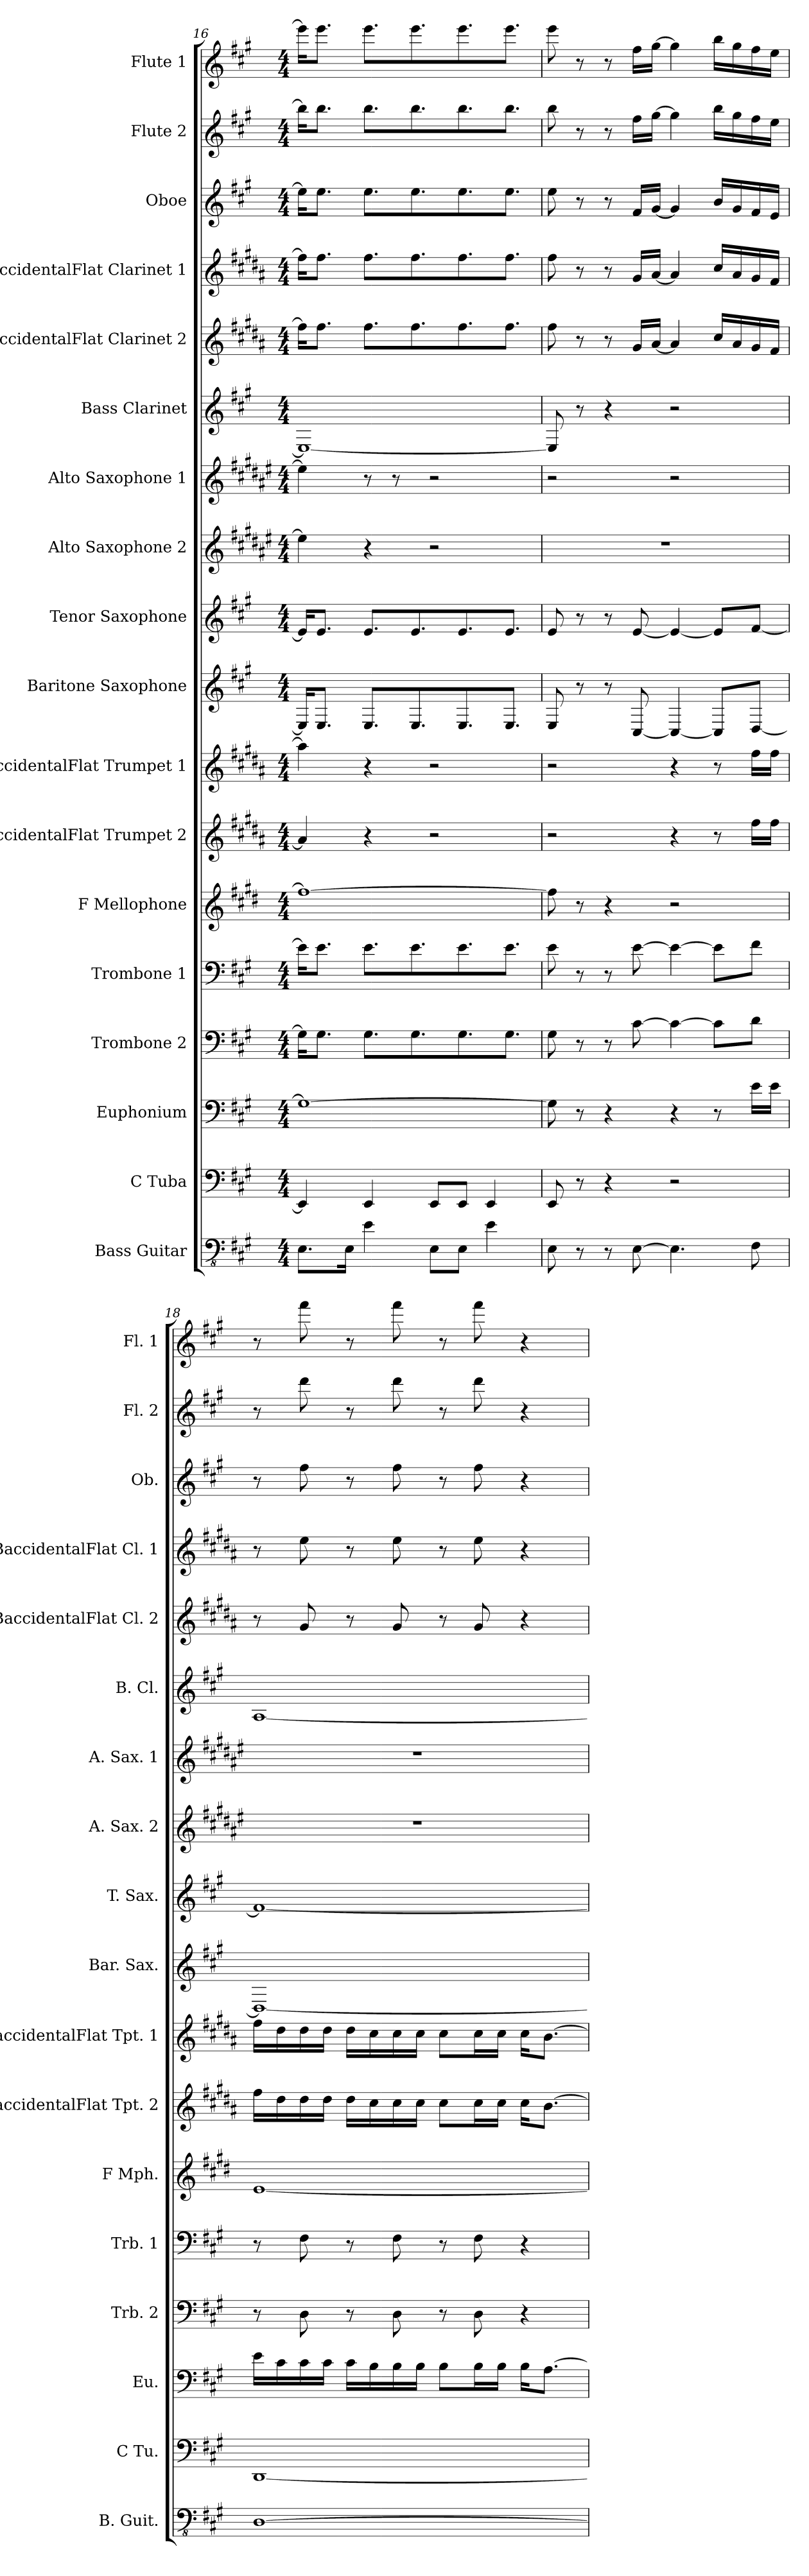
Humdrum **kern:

**kern	**kern	**kern	**kern	**kern	**kern	**kern	**kern	**kern	**kern	**kern	**kern	**kern	**kern	**kern	**kern	**kern	**kern
*part18	*part17	*part16	*part15	*part14	*part13	*part12	*part11	*part10	*part9	*part8	*part7	*part6	*part5	*part4	*part3	*part2	*part1
*staff18	*staff17	*staff16	*staff15	*staff14	*staff13	*staff12	*staff11	*staff10	*staff9	*staff8	*staff7	*staff6	*staff5	*staff4	*staff3	*staff2	*staff1
*I"Bass Guitar	*I"C Tuba	*I"Euphonium	*I"Trombone 2	*I"Trombone 1	*I"F Mellophone	*I"BaccidentalFlat Trumpet 2	*I"BaccidentalFlat Trumpet 1	*I"Baritone Saxophone	*I"Tenor Saxophone	*I"Alto Saxophone 2	*I"Alto Saxophone 1	*I"Bass Clarinet	*I"BaccidentalFlat Clarinet 2	*I"BaccidentalFlat Clarinet 1	*I"Oboe	*I"Flute 2	*I"Flute 1
*I'B. Guit.	*I'C Tu.	*I'Eu.	*I'Trb. 2	*I'Trb. 1	*I'F Mph.	*I'BaccidentalFlat Tpt. 2	*I'BaccidentalFlat Tpt. 1	*I'Bar. Sax.	*I'T. Sax.	*I'A. Sax. 2	*I'A. Sax. 1	*I'B. Cl.	*I'BaccidentalFlat Cl. 2	*I'BaccidentalFlat Cl. 1	*I'Ob.	*I'Fl. 2	*I'Fl. 1
!!LO:PB:g=z
*clefFv4	*clefF4	*clefF4	*clefF4	*clefF4	*clefG2	*clefG2	*clefG2	*clefG2	*clefG2	*clefG2	*clefG2	*clefG2	*clefG2	*clefG2	*clefG2	*clefG2	*clefG2
*	*	*	*	*	*ITrd4c7	*ITrd1c2	*ITrd1c2	*ITrd12c21	*ITrd8c14	*ITrd5c9	*ITrd5c9	*ITrd8c14	*ITrd1c2	*ITrd1c2	*	*	*
*k[f#c#g#]	*k[f#c#g#]	*k[f#c#g#]	*k[f#c#g#]	*k[f#c#g#]	*k[f#c#g#]	*k[f#c#g#]	*k[f#c#g#]	*k[f#c#g#]	*k[f#c#g#]	*k[f#c#g#]	*k[f#c#g#]	*k[f#c#g#]	*k[f#c#g#]	*k[f#c#g#]	*k[f#c#g#]	*k[f#c#g#]	*k[f#c#g#]
*M4/4	*M4/4	*M4/4	*M4/4	*M4/4	*M4/4	*M4/4	*M4/4	*M4/4	*M4/4	*M4/4	*M4/4	*M4/4	*M4/4	*M4/4	*M4/4	*M4/4	*M4/4
=16	=16	=16	=16	=16	=16	=16	=16	=16	=16	=16	=16	=16	=16	=16	=16	=16	=16
8.EE\L	4EE/]	1G#_	16G#\KL]	16e\KL]	1b_	4g#/]	4gg#\]	16EE/KL]	16E/KL]	4g#\]	4g#\]	1EE_	16ee\KL]	16ee\KL]	16ee\KL]	16bb\KL]	16eee\KL]
.	.	.	8.G#\J	8.e\J	.	.	.	8.EE/J	8.E/J	.	.	.	8.ee\J	8.ee\J	8.ee\J	8.bb\J	8.eee\J
16EE\Jk	.	.	.	.	.	.	.	.	.	.	.	.	.	.	.	.	.
4E\	4EE/	.	8.G#\L	8.e\L	.	4r	4r	8.EE/L	8.E/L	4r	8r	.	8.ee\L	8.ee\L	8.ee\L	8.bb\L	8.eee\L
.	.	.	.	.	.	.	.	.	.	.	8r	.	.	.	.	.	.
.	.	.	8.G#\	8.e\	.	.	.	8.EE/	8.E/	.	.	.	8.ee\	8.ee\	8.ee\	8.bb\	8.eee\
8EE\L	8EE/L	.	.	.	.	2r	2r	.	.	2r	2r	.	.	.	.	.	.
8EE\J	8EE/J	.	8.G#\	8.e\	.	.	.	8.EE/	8.E/	.	.	.	8.ee\	8.ee\	8.ee\	8.bb\	8.eee\
4E\	4EE/	.	.	.	.	.	.	.	.	.	.	.	.	.	.	.	.
.	.	.	8.G#\J	8.e\J	.	.	.	8.EE/J	8.E/J	.	.	.	8.ee\J	8.ee\J	8.ee\J	8.bb\J	8.eee\J
=17	=17	=17	=17	=17	=17	=17	=17	=17	=17	=17	=17	=17	=17	=17	=17	=17	=17
8EE\	8EE/	8G#\]	8G#\	8e\	8b\]	2r	2r	8EE/	8E/	1r	2r	8EE/]	8ee\	8ee\	8ee\	8bb\	8eee\
8r	8r	8r	8r	8r	8r	.	.	8r	8r	.	.	8r	8r	8r	8r	8r	8r
8r	4r	4r	8r	8r	4r	.	.	8r	8r	.	.	4r	8r	8r	8r	8r	8r
[8EE\	.	.	[8c#\	[8e\	.	.	.	[8CC#/	[8E/	.	.	.	16f#/LL	16f#/LL	16f#/LL	16ff#\LL	16ff#\LL
.	.	.	.	.	.	.	.	.	.	.	.	.	[16g#/JJ	[16g#/JJ	[16g#/JJ	[16gg#\JJ	[16gg#\JJ
4.EE\]	2r	4r	4c#\_	4e\_	2r	4r	4r	4CC#/_	4E/_	.	2r	2r	4g#/]	4g#/]	4g#/]	4gg#\]	4gg#\]
.	.	8r	8c#\L]	8e\L]	.	8r	8r	8CC#/L]	8E/L]	.	.	.	16b/LL	16b/LL	16b/LL	16bb\LL	16bb\LL
.	.	.	.	.	.	.	.	.	.	.	.	.	16g#/	16g#/	16g#/	16gg#\	16gg#\
8FF#\	.	16e\LL	8d\J	8f#\J	.	16ee\LL	16ee\LL	[8DD/J	[8F#/J	.	.	.	16f#/	16f#/	16f#/	16ff#\	16ff#\
.	.	16e\JJ	.	.	.	16ee\JJ	16ee\JJ	.	.	.	.	.	16e/JJ	16e/JJ	16e/JJ	16ee\JJ	16ee\JJ
=18	=18	=18	=18	=18	=18	=18	=18	=18	=18	=18	=18	=18	=18	=18	=18	=18	=18
[1DD	[1DD	16e\LL	8r	8r	[1A	16ee\LL	16ee\LL	1DD_	1F#_	1r	1r	[1AA	8r	8r	8r	8r	8r
.	.	16c#\	.	.	.	16cc#\	16cc#\	.	.	.	.	.	.	.	.	.	.
.	.	16c#\	8D\	8F#\	.	16cc#\	16cc#\	.	.	.	.	.	8f#/	8dd\	8ff#\	8ddd\	8fff#\
.	.	16c#\JJ	.	.	.	16cc#\JJ	16cc#\JJ	.	.	.	.	.	.	.	.	.	.
.	.	16c#\LL	8r	8r	.	16cc#\LL	16cc#\LL	.	.	.	.	.	8r	8r	8r	8r	8r
.	.	16B\	.	.	.	16b\	16b\	.	.	.	.	.	.	.	.	.	.
.	.	16B\	8D\	8F#\	.	16b\	16b\	.	.	.	.	.	8f#/	8dd\	8ff#\	8ddd\	8fff#\
.	.	16B\JJ	.	.	.	16b\JJ	16b\JJ	.	.	.	.	.	.	.	.	.	.
.	.	8B\L	8r	8r	.	8b\L	8b\L	.	.	.	.	.	8r	8r	8r	8r	8r
.	.	16B\L	8D\	8F#\	.	16b\L	16b\L	.	.	.	.	.	8f#/	8dd\	8ff#\	8ddd\	8fff#\
.	.	16B\JJ	.	.	.	16b\JJ	16b\JJ	.	.	.	.	.	.	.	.	.	.
.	.	16B\KL	4r	4r	.	16b\KL	16b\KL	.	.	.	.	.	4r	4r	4r	4r	4r
.	.	[8.A\J	.	.	.	[8.a\J	[8.a\J	.	.	.	.	.	.	.	.	.	.
=	=	=	=	=	=	=	=	=	=	=	=	=	=	=	=	=	=
*-	*-	*-	*-	*-	*-	*-	*-	*-	*-	*-	*-	*-	*-	*-	*-	*-	*-
